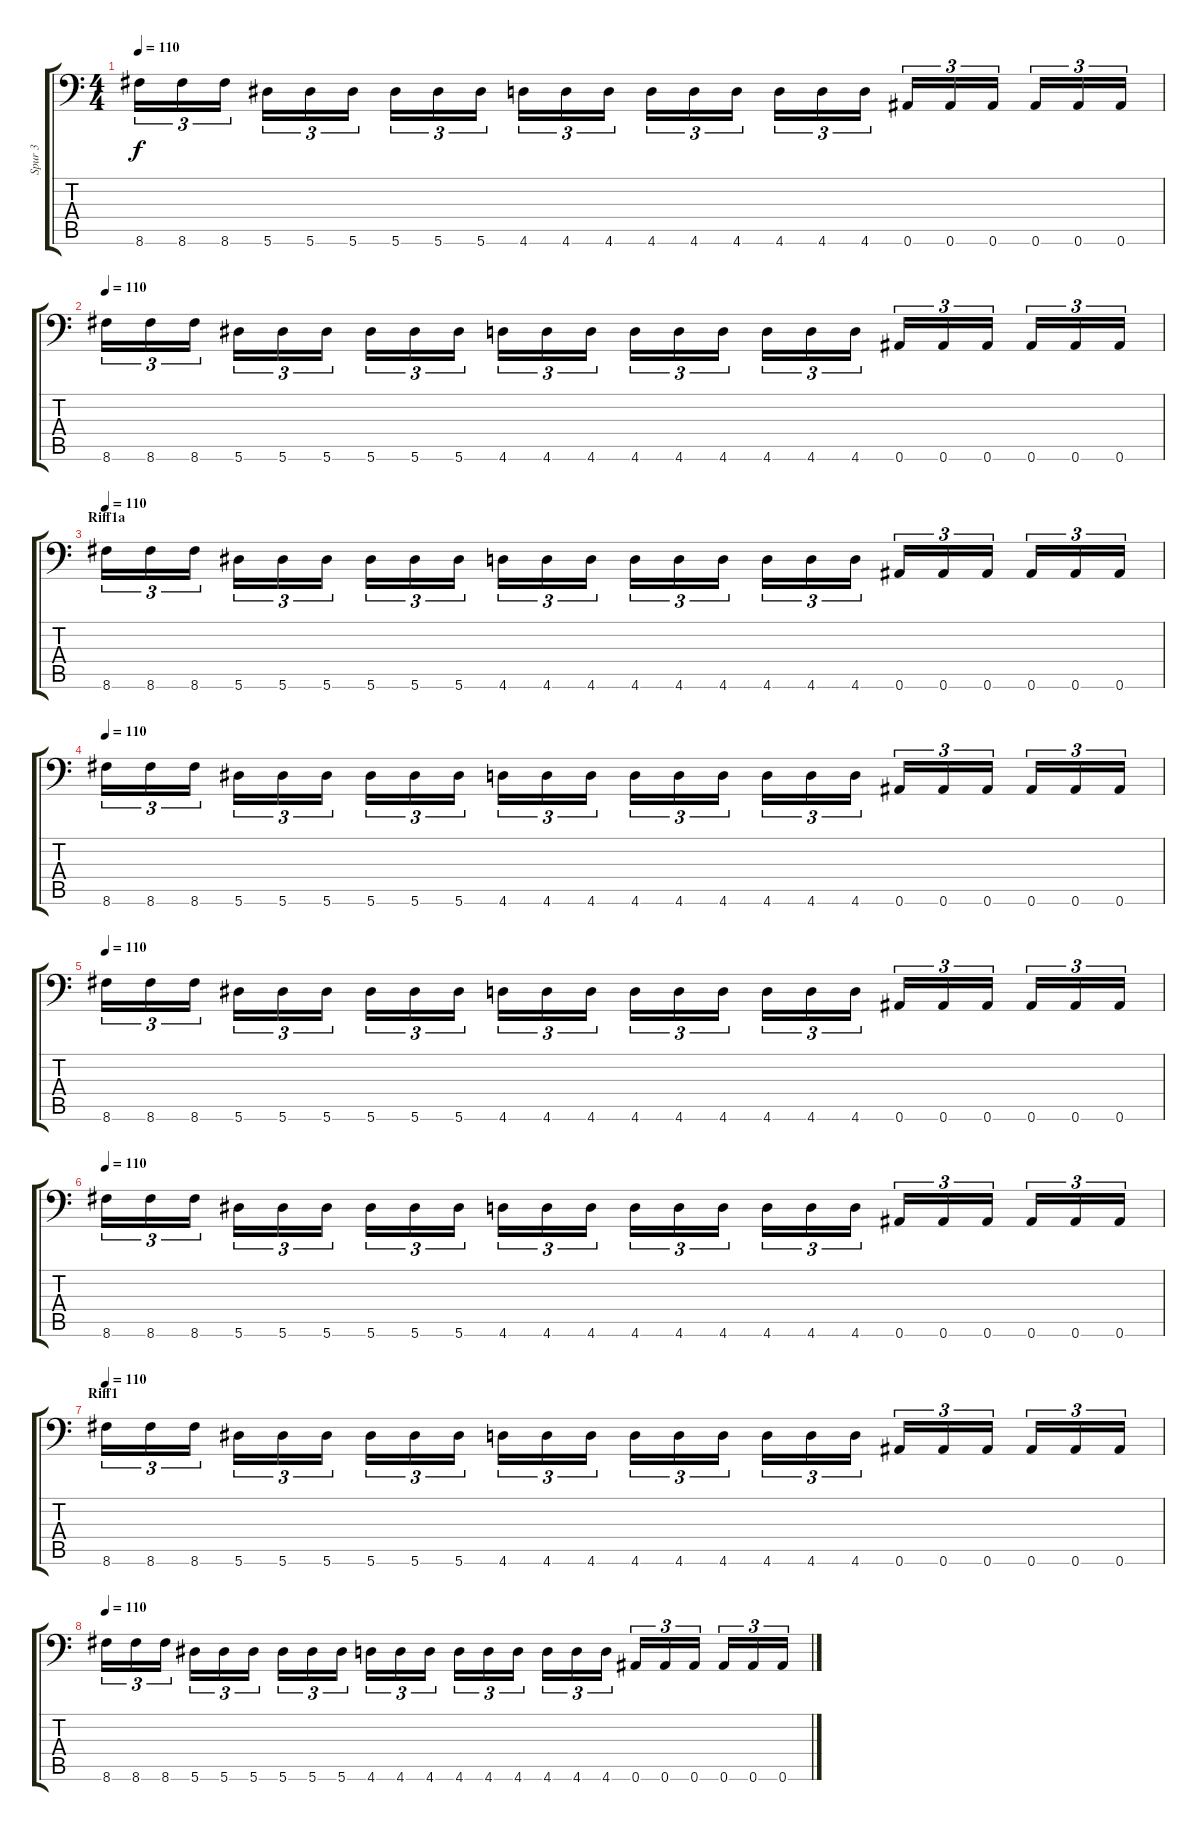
\track ("Spur 3" "Spur 3") {instrument distortionguitar}
\staff {score tabs}
\tuning (Bb3 F3 Db3 Ab2 Eb2 Bb1) {hide}
\ts (4 4)
\tempo 110
\clef f4
\ks c
8.6.16{tu (3 2) dy f} 8.6.16{tu (3 2)} 8.6.16{tu (3 2)} 5.6.16{tu (3 2)} 5.6.16{tu (3 2)} 5.6.16{tu (3 2)} 5.6.16{tu (3 2)} 5.6.16{tu (3 2)} 5.6.16{tu (3 2)} 4.6.16{tu (3 2)} 4.6.16{tu (3 2)} 4.6.16{tu (3 2)} 4.6.16{tu (3 2)} 4.6.16{tu (3 2)} 4.6.16{tu (3 2)} 4.6.16{tu (3 2)} 4.6.16{tu (3 2)} 4.6.16{tu (3 2)} 0.6.16{tu (3 2)} 0.6.16{tu (3 2)} 0.6.16{tu (3 2)} 0.6.16{tu (3 2)} 0.6.16{tu (3 2)} 0.6.16{tu (3 2)} |
\tempo 110
8.6.16{tu (3 2)} 8.6.16{tu (3 2)} 8.6.16{tu (3 2)} 5.6.16{tu (3 2)} 5.6.16{tu (3 2)} 5.6.16{tu (3 2)} 5.6.16{tu (3 2)} 5.6.16{tu (3 2)} 5.6.16{tu (3 2)} 4.6.16{tu (3 2)} 4.6.16{tu (3 2)} 4.6.16{tu (3 2)} 4.6.16{tu (3 2)} 4.6.16{tu (3 2)} 4.6.16{tu (3 2)} 4.6.16{tu (3 2)} 4.6.16{tu (3 2)} 4.6.16{tu (3 2)} 0.6.16{tu (3 2)} 0.6.16{tu (3 2)} 0.6.16{tu (3 2)} 0.6.16{tu (3 2)} 0.6.16{tu (3 2)} 0.6.16{tu (3 2)} |
\section ("" "Riff1a")
\tempo 110
8.6.16{tu (3 2)} 8.6.16{tu (3 2)} 8.6.16{tu (3 2)} 5.6.16{tu (3 2)} 5.6.16{tu (3 2)} 5.6.16{tu (3 2)} 5.6.16{tu (3 2)} 5.6.16{tu (3 2)} 5.6.16{tu (3 2)} 4.6.16{tu (3 2)} 4.6.16{tu (3 2)} 4.6.16{tu (3 2)} 4.6.16{tu (3 2)} 4.6.16{tu (3 2)} 4.6.16{tu (3 2)} 4.6.16{tu (3 2)} 4.6.16{tu (3 2)} 4.6.16{tu (3 2)} 0.6.16{tu (3 2)} 0.6.16{tu (3 2)} 0.6.16{tu (3 2)} 0.6.16{tu (3 2)} 0.6.16{tu (3 2)} 0.6.16{tu (3 2)} |
\tempo 110
8.6.16{tu (3 2)} 8.6.16{tu (3 2)} 8.6.16{tu (3 2)} 5.6.16{tu (3 2)} 5.6.16{tu (3 2)} 5.6.16{tu (3 2)} 5.6.16{tu (3 2)} 5.6.16{tu (3 2)} 5.6.16{tu (3 2)} 4.6.16{tu (3 2)} 4.6.16{tu (3 2)} 4.6.16{tu (3 2)} 4.6.16{tu (3 2)} 4.6.16{tu (3 2)} 4.6.16{tu (3 2)} 4.6.16{tu (3 2)} 4.6.16{tu (3 2)} 4.6.16{tu (3 2)} 0.6.16{tu (3 2)} 0.6.16{tu (3 2)} 0.6.16{tu (3 2)} 0.6.16{tu (3 2)} 0.6.16{tu (3 2)} 0.6.16{tu (3 2)} |
\tempo 110
8.6.16{tu (3 2)} 8.6.16{tu (3 2)} 8.6.16{tu (3 2)} 5.6.16{tu (3 2)} 5.6.16{tu (3 2)} 5.6.16{tu (3 2)} 5.6.16{tu (3 2)} 5.6.16{tu (3 2)} 5.6.16{tu (3 2)} 4.6.16{tu (3 2)} 4.6.16{tu (3 2)} 4.6.16{tu (3 2)} 4.6.16{tu (3 2)} 4.6.16{tu (3 2)} 4.6.16{tu (3 2)} 4.6.16{tu (3 2)} 4.6.16{tu (3 2)} 4.6.16{tu (3 2)} 0.6.16{tu (3 2)} 0.6.16{tu (3 2)} 0.6.16{tu (3 2)} 0.6.16{tu (3 2)} 0.6.16{tu (3 2)} 0.6.16{tu (3 2)} |
\tempo 110
8.6.16{tu (3 2)} 8.6.16{tu (3 2)} 8.6.16{tu (3 2)} 5.6.16{tu (3 2)} 5.6.16{tu (3 2)} 5.6.16{tu (3 2)} 5.6.16{tu (3 2)} 5.6.16{tu (3 2)} 5.6.16{tu (3 2)} 4.6.16{tu (3 2)} 4.6.16{tu (3 2)} 4.6.16{tu (3 2)} 4.6.16{tu (3 2)} 4.6.16{tu (3 2)} 4.6.16{tu (3 2)} 4.6.16{tu (3 2)} 4.6.16{tu (3 2)} 4.6.16{tu (3 2)} 0.6.16{tu (3 2)} 0.6.16{tu (3 2)} 0.6.16{tu (3 2)} 0.6.16{tu (3 2)} 0.6.16{tu (3 2)} 0.6.16{tu (3 2)} |
\section ("" "Riff1")
\tempo 110
8.6.16{tu (3 2)} 8.6.16{tu (3 2)} 8.6.16{tu (3 2)} 5.6.16{tu (3 2)} 5.6.16{tu (3 2)} 5.6.16{tu (3 2)} 5.6.16{tu (3 2)} 5.6.16{tu (3 2)} 5.6.16{tu (3 2)} 4.6.16{tu (3 2)} 4.6.16{tu (3 2)} 4.6.16{tu (3 2)} 4.6.16{tu (3 2)} 4.6.16{tu (3 2)} 4.6.16{tu (3 2)} 4.6.16{tu (3 2)} 4.6.16{tu (3 2)} 4.6.16{tu (3 2)} 0.6.16{tu (3 2)} 0.6.16{tu (3 2)} 0.6.16{tu (3 2)} 0.6.16{tu (3 2)} 0.6.16{tu (3 2)} 0.6.16{tu (3 2)} |
\tempo 110
8.6.16{tu (3 2)} 8.6.16{tu (3 2)} 8.6.16{tu (3 2)} 5.6.16{tu (3 2)} 5.6.16{tu (3 2)} 5.6.16{tu (3 2)} 5.6.16{tu (3 2)} 5.6.16{tu (3 2)} 5.6.16{tu (3 2)} 4.6.16{tu (3 2)} 4.6.16{tu (3 2)} 4.6.16{tu (3 2)} 4.6.16{tu (3 2)} 4.6.16{tu (3 2)} 4.6.16{tu (3 2)} 4.6.16{tu (3 2)} 4.6.16{tu (3 2)} 4.6.16{tu (3 2)} 0.6.16{tu (3 2)} 0.6.16{tu (3 2)} 0.6.16{tu (3 2)} 0.6.16{tu (3 2)} 0.6.16{tu (3 2)} 0.6.16{tu (3 2)}
